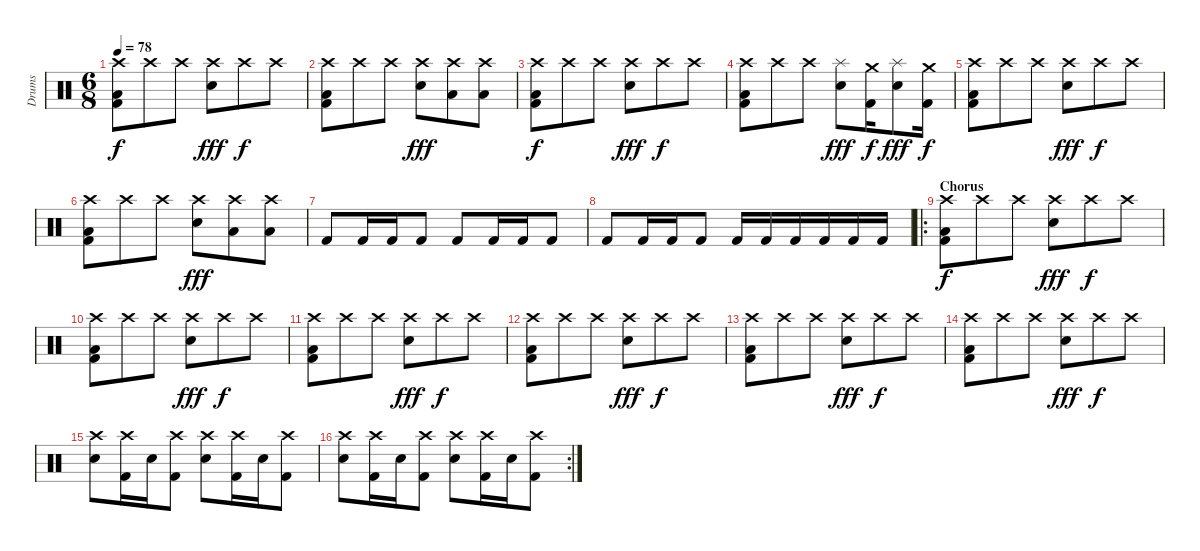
\track ("Drums" "Drums") {instrument percussion}
\staff {score}
\articulation defaults
\ts (6 8)
\tempo 78
\clef neutral
\ks c
("Crash high (hit)" "Low Floor Tom (hit)" "Kick (hit) 2").8{dy f} "Crash high (hit)".8 "Crash high (hit)".8 ("Crash high (hit)" "Snare (hit) 2").8{dy fff} "Crash high (hit)".8{dy f} "Crash high (hit)".8 |
("Crash high (hit)" "Low Floor Tom (hit)" "Kick (hit) 2").8 "Crash high (hit)".8 "Crash high (hit)".8 ("Crash high (hit)" "Snare (hit) 2").8{dy fff} ("Crash high (hit)" "Low Tom (hit)").8 ("Crash high (hit)" "Low Tom (hit)").8 |
("Crash high (hit)" "Low Floor Tom (hit)" "Kick (hit) 2").8{dy f} "Crash high (hit)".8 "Crash high (hit)".8 ("Crash high (hit)" "Snare (hit) 2").8{dy fff} "Crash high (hit)".8{dy f} "Crash high (hit)".8 |
("Crash high (hit)" "Low Floor Tom (hit)" "Kick (hit) 2").8 "Crash high (hit)".8 "Crash high (hit)".8 ("Splash (hit)" "Snare (hit) 2").8{dy fff} ("Crash medium (hit)" "Kick (hit) 2").16{dy f} ("Splash (hit)" "Snare (hit) 2").8{dy fff} ("Crash medium (hit)" "Kick (hit) 2").16{dy f} |
("Crash high (hit)" "Low Floor Tom (hit)" "Kick (hit) 2").8 "Crash high (hit)".8 "Crash high (hit)".8 ("Crash high (hit)" "Snare (hit) 2").8{dy fff} "Crash high (hit)".8{dy f} "Crash high (hit)".8 |
("Crash high (hit)" "Low Floor Tom (hit)" "Kick (hit) 2").8 "Crash high (hit)".8 "Crash high (hit)".8 ("Crash high (hit)" "Snare (hit) 2").8{dy fff} ("Crash high (hit)" "Low Tom (hit)").8 ("Crash high (hit)" "Low Tom (hit)").8 |
"Kick (hit) 2".8 "Kick (hit) 2".16 "Kick (hit) 2".16 "Kick (hit) 2".8 "Kick (hit) 2".8 "Kick (hit) 2".16 "Kick (hit) 2".16 "Kick (hit) 2".8 |
"Kick (hit) 2".8 "Kick (hit) 2".16 "Kick (hit) 2".16 "Kick (hit) 2".8 "Kick (hit) 2".16 "Kick (hit) 2".16 "Kick (hit) 2".16 "Kick (hit) 2".16 "Kick (hit) 2".16 "Kick (hit) 2".16 |
\ro
\section ("" "Chorus")
("Crash high (hit)" "Low Floor Tom (hit)" "Kick (hit) 2").8{dy f} "Crash high (hit)".8 "Crash high (hit)".8 ("Crash high (hit)" "Snare (hit) 2").8{dy fff} "Crash high (hit)".8{dy f} "Crash high (hit)".8 |
("Crash high (hit)" "Low Floor Tom (hit)" "Kick (hit) 2").8 "Crash high (hit)".8 "Crash high (hit)".8 ("Crash high (hit)" "Snare (hit) 2").8{dy fff} "Crash high (hit)".8{dy f} "Crash high (hit)".8 |
("Crash high (hit)" "Low Floor Tom (hit)" "Kick (hit) 2").8 "Crash high (hit)".8 "Crash high (hit)".8 ("Crash high (hit)" "Snare (hit) 2").8{dy fff} "Crash high (hit)".8{dy f} "Crash high (hit)".8 |
("Crash high (hit)" "Low Floor Tom (hit)" "Kick (hit) 2").8 "Crash high (hit)".8 "Crash high (hit)".8 ("Crash high (hit)" "Snare (hit) 2").8{dy fff} "Crash high (hit)".8{dy f} "Crash high (hit)".8 |
("Crash high (hit)" "Low Floor Tom (hit)" "Kick (hit) 2").8 "Crash high (hit)".8 "Crash high (hit)".8 ("Crash high (hit)" "Snare (hit) 2").8{dy fff} "Crash high (hit)".8{dy f} "Crash high (hit)".8 |
("Crash high (hit)" "Low Floor Tom (hit)" "Kick (hit) 2").8 "Crash high (hit)".8 "Crash high (hit)".8 ("Crash high (hit)" "Snare (hit) 2").8{dy fff} "Crash high (hit)".8{dy f} "Crash high (hit)".8 |
("Crash high (hit)" "Snare (hit) 2").8 ("Crash high (hit)" "Kick (hit) 2").16 "Snare (hit) 2".16 ("Crash high (hit)" "Kick (hit) 2").8 ("Crash high (hit)" "Snare (hit) 2").8 ("Crash high (hit)" "Kick (hit) 2").16 "Snare (hit) 2".16 ("Crash high (hit)" "Kick (hit) 2").8 |
\rc 2
("Crash high (hit)" "Snare (hit) 2").8 ("Crash high (hit)" "Kick (hit) 2").16 "Snare (hit) 2".16 ("Crash high (hit)" "Kick (hit) 2").8 ("Crash high (hit)" "Snare (hit) 2").8 ("Crash high (hit)" "Kick (hit) 2").16 "Snare (hit) 2".16 ("Crash high (hit)" "Kick (hit) 2").8
